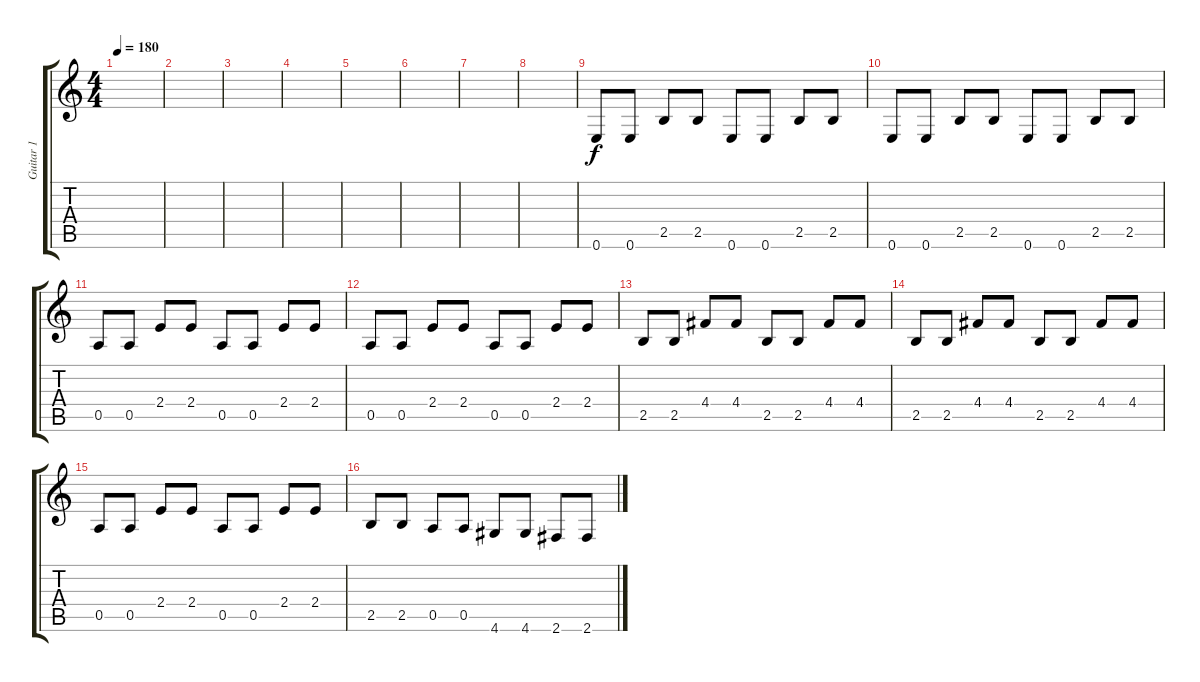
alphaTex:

\track ("Guitar 1" "Guitar 1") {instrument electricguitarclean}
\staff {score tabs}
\tuning (E4 B3 G3 D3 A2 E2) {hide}
\ts (4 4)
\tempo 180
\clef g2
\ks c
|
|
|
|
|
|
|
|
0.6.8 0.6.8 2.5.8 2.5.8 0.6.8 0.6.8 2.5.8 2.5.8 |
0.6.8 0.6.8 2.5.8 2.5.8 0.6.8 0.6.8 2.5.8 2.5.8 |
0.5.8 0.5.8 2.4.8 2.4.8 0.5.8 0.5.8 2.4.8 2.4.8 |
0.5.8 0.5.8 2.4.8 2.4.8 0.5.8 0.5.8 2.4.8 2.4.8 |
2.5.8 2.5.8 4.4.8 4.4.8 2.5.8 2.5.8 4.4.8 4.4.8 |
2.5.8 2.5.8 4.4.8 4.4.8 2.5.8 2.5.8 4.4.8 4.4.8 |
0.5.8 0.5.8 2.4.8 2.4.8 0.5.8 0.5.8 2.4.8 2.4.8 |
2.5.8 2.5.8 0.5.8 0.5.8 4.6.8 4.6.8 2.6.8 2.6.8
